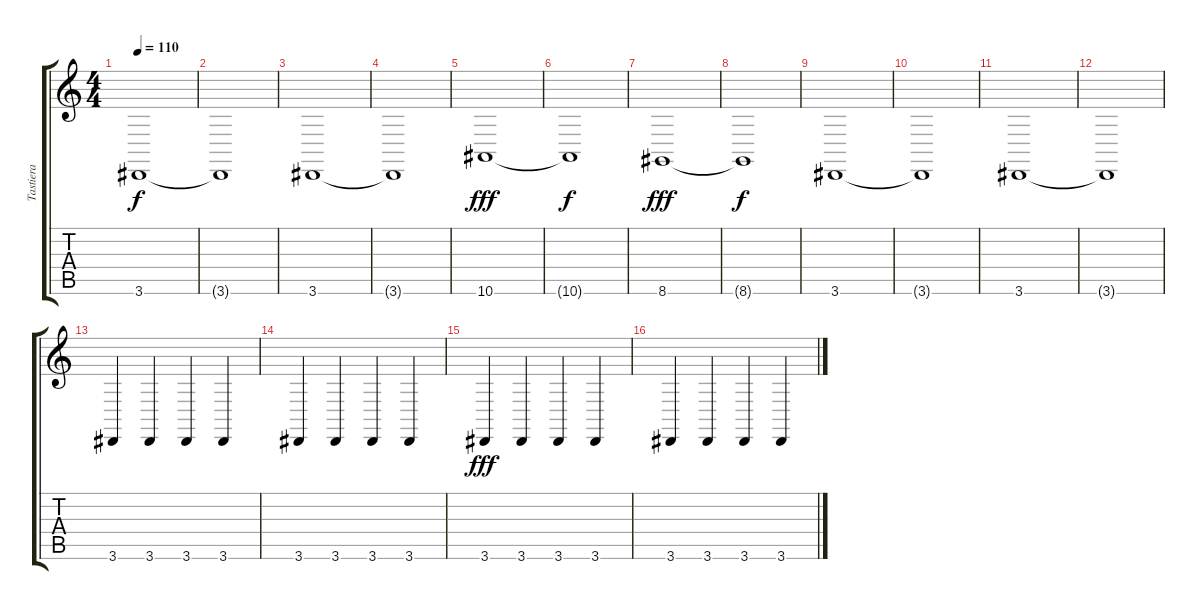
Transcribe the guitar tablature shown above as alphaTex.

\track ("Tastiera" "Tastiera") {instrument lead8bassandlead}
\staff {score tabs}
\tuning (D4 A3 F3 C3 G2 C2) {hide}
\ts (4 4)
\tempo 110
\clef g2
\ks c
3.6.1{dy f} |
3.6{t}.1 |
3.6.1 |
3.6{t}.1 |
10.6.1{dy fff} |
10.6{t}.1{dy f} |
8.6.1{dy fff} |
8.6{t}.1{dy f} |
3.6.1 |
3.6{t}.1 |
3.6.1 |
3.6{t}.1 |
3.6.4 3.6.4 3.6.4 3.6.4 |
3.6.4 3.6.4 3.6.4 3.6.4 |
3.6.4{dy fff} 3.6.4 3.6.4 3.6.4 |
3.6.4 3.6.4 3.6.4 3.6.4
